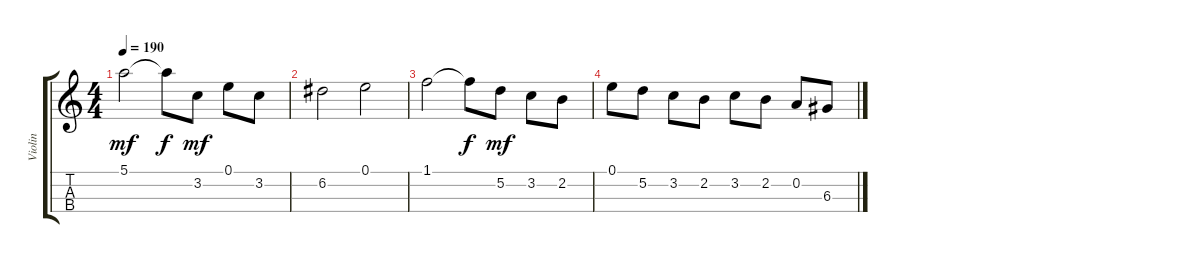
\track ("Violin" "Violin") {instrument violin}
\staff {score tabs}
\tuning (E5 A4 D4 G3) {hide}
\ts (4 4)
\tempo 190
\clef g2
\ks c
5.1.2{dy mf} 5.1{t}.8{dy f} 3.2.8{dy mf} 0.1.8 3.2.8 |
6.2.2 0.1.2 |
1.1.2 1.1{t}.8{dy f} 5.2.8{dy mf} 3.2.8 2.2.8 |
0.1.8 5.2.8 3.2.8 2.2.8 3.2.8 2.2.8 0.2.8 6.3.8
